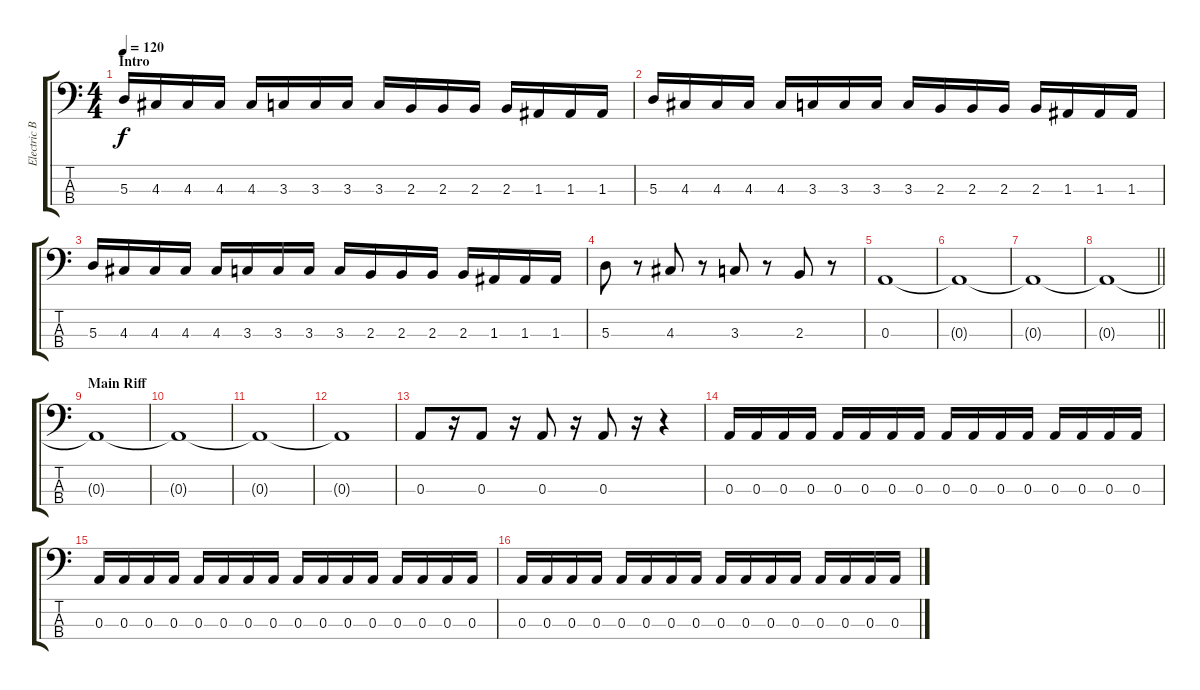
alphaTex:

\track ("Electric Bass" "Electric B") {instrument electricbassfinger}
\staff {score tabs}
\tuning (G2 D2 A1 E1) {hide}
\ts (4 4)
\section ("" "Intro")
\tempo 120
\clef f4
\ks c
5.3.16{dy f instrument electricbassfinger} 4.3.16 4.3.16 4.3.16 4.3.16 3.3.16 3.3.16 3.3.16 3.3.16 2.3.16 2.3.16 2.3.16 2.3.16 1.3.16 1.3.16 1.3.16 |
5.3.16 4.3.16 4.3.16 4.3.16 4.3.16 3.3.16 3.3.16 3.3.16 3.3.16 2.3.16 2.3.16 2.3.16 2.3.16 1.3.16 1.3.16 1.3.16 |
5.3.16 4.3.16 4.3.16 4.3.16 4.3.16 3.3.16 3.3.16 3.3.16 3.3.16 2.3.16 2.3.16 2.3.16 2.3.16 1.3.16 1.3.16 1.3.16 |
5.3.8 r.8 4.3.8 r.8 3.3.8 r.8 2.3.8 r.8 |
0.3.1 |
0.3{t}.1 |
0.3{t}.1 |
\barLineRight lightlight
0.3{t}.1 |
\section ("" "Main Riff")
0.3{t}.1 |
0.3{t}.1 |
0.3{t}.1 |
0.3{t}.1 |
0.3.8 r.16 0.3.8 r.16 0.3.8 r.16 0.3.8 r.16 r.4 |
0.3.16 0.3.16 0.3.16 0.3.16 0.3.16 0.3.16 0.3.16 0.3.16 0.3.16 0.3.16 0.3.16 0.3.16 0.3.16 0.3.16 0.3.16 0.3.16 |
0.3.16 0.3.16 0.3.16 0.3.16 0.3.16 0.3.16 0.3.16 0.3.16 0.3.16 0.3.16 0.3.16 0.3.16 0.3.16 0.3.16 0.3.16 0.3.16 |
0.3.16 0.3.16 0.3.16 0.3.16 0.3.16 0.3.16 0.3.16 0.3.16 0.3.16 0.3.16 0.3.16 0.3.16 0.3.16 0.3.16 0.3.16 0.3.16
